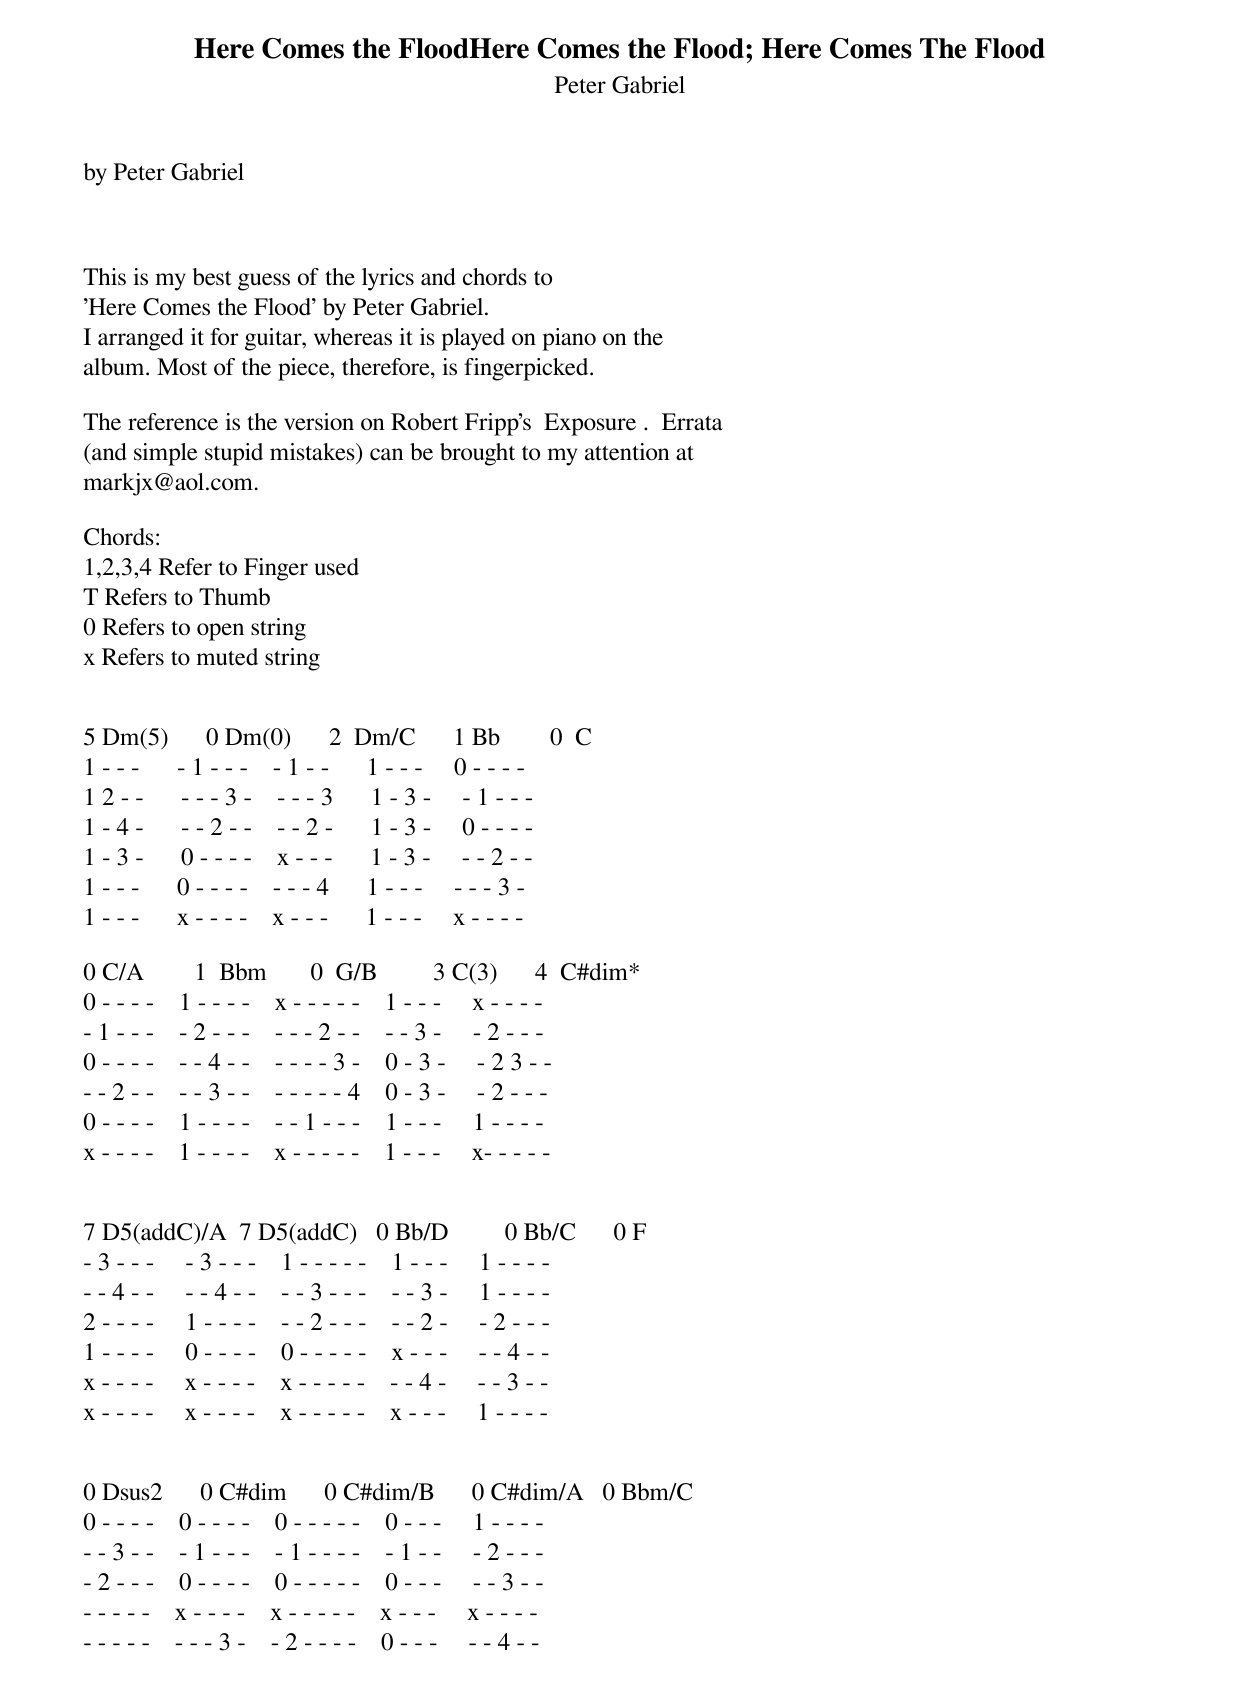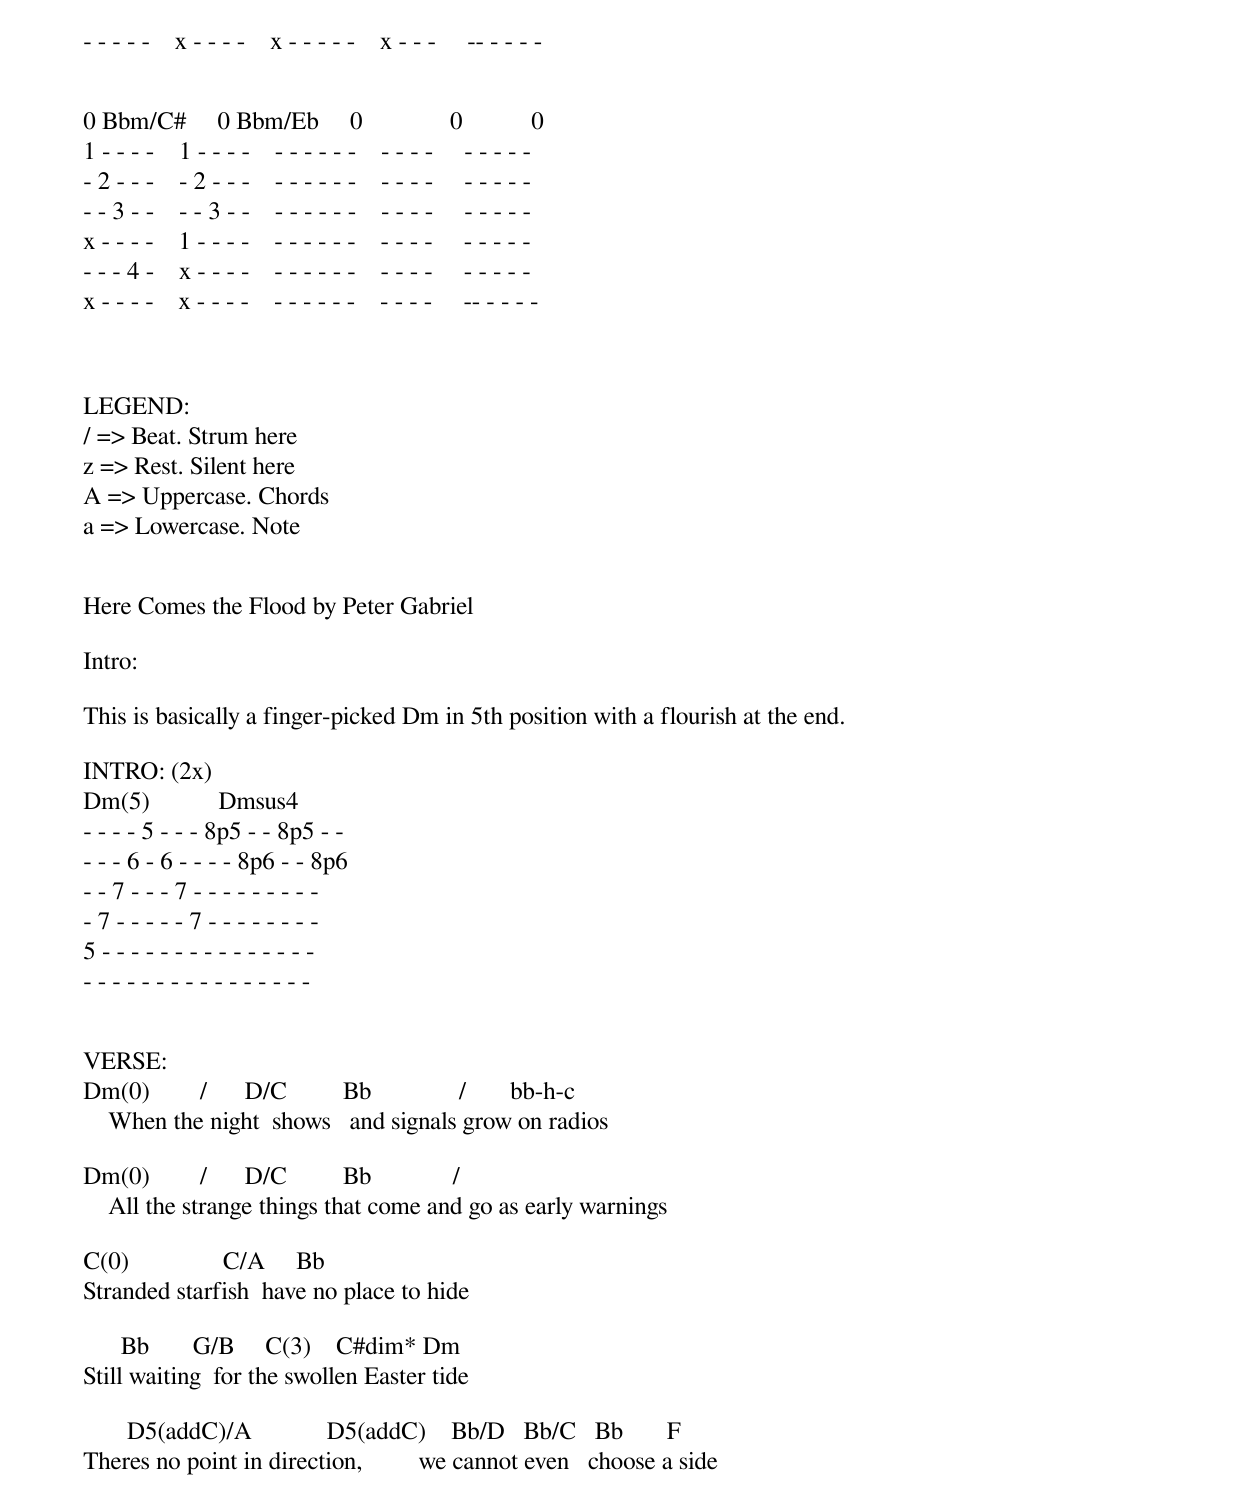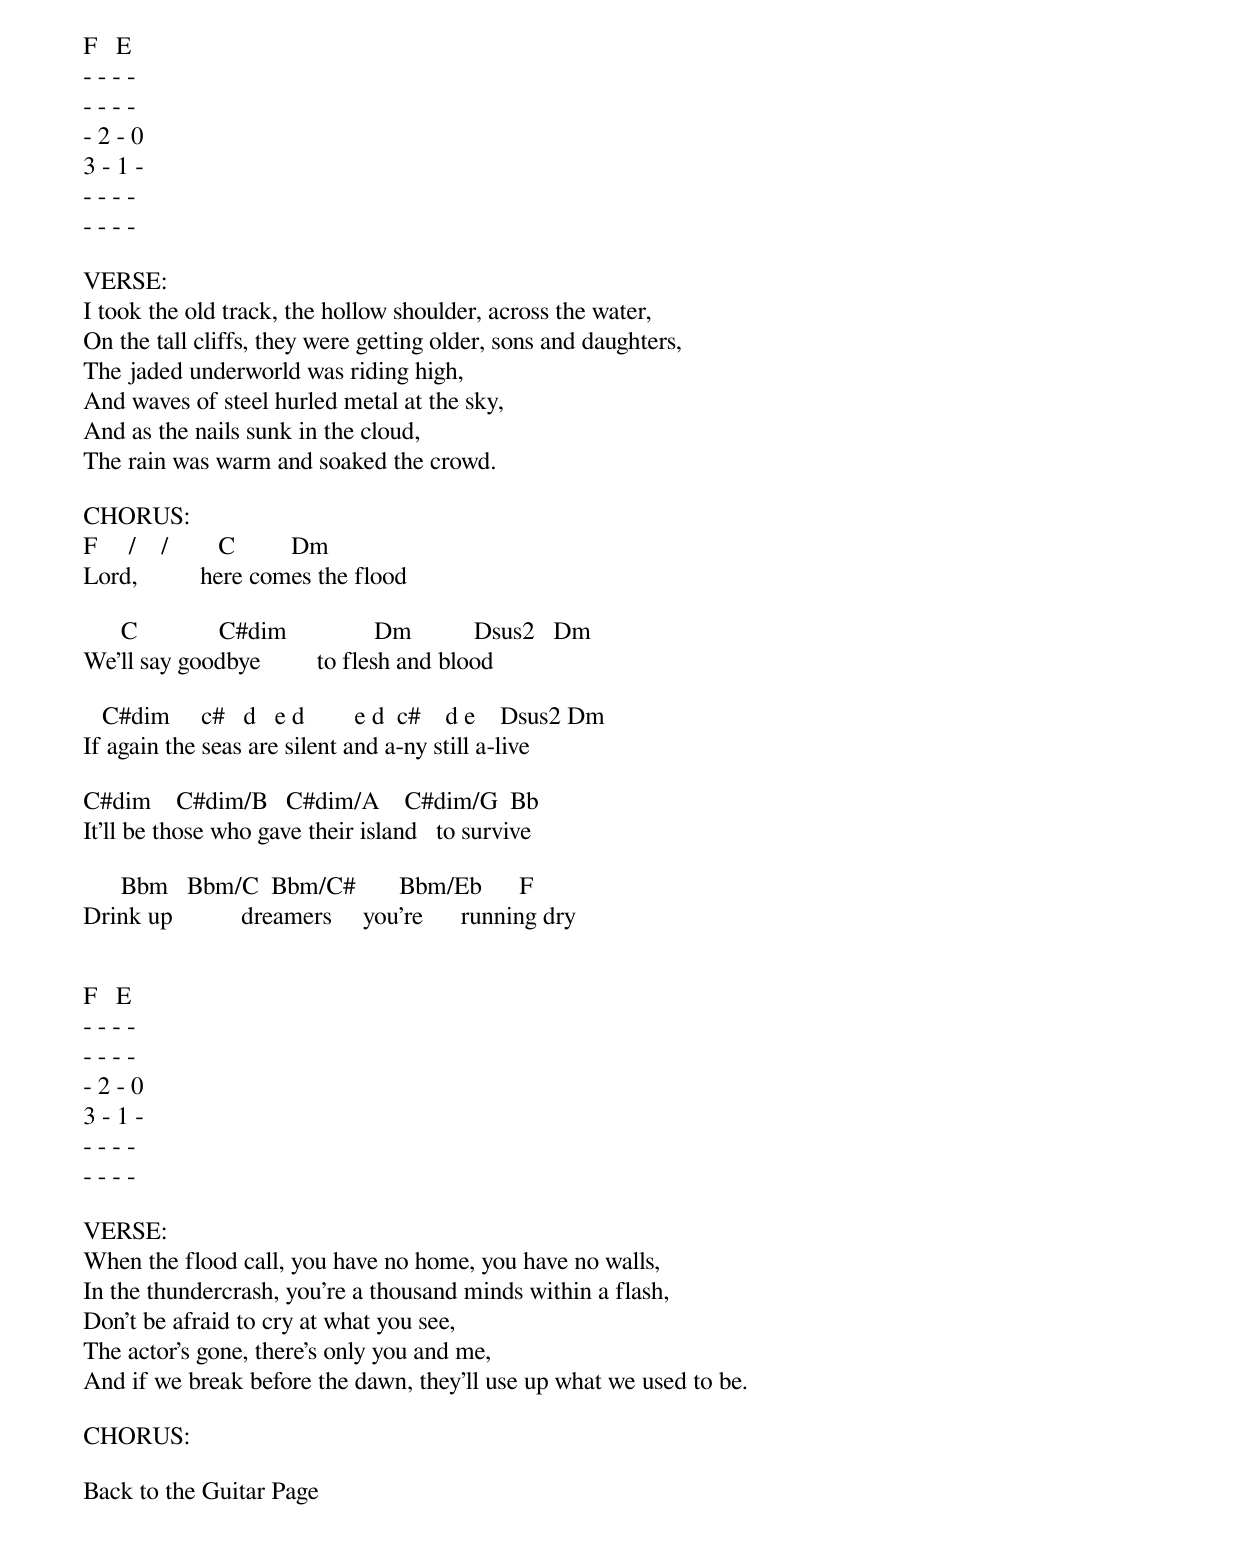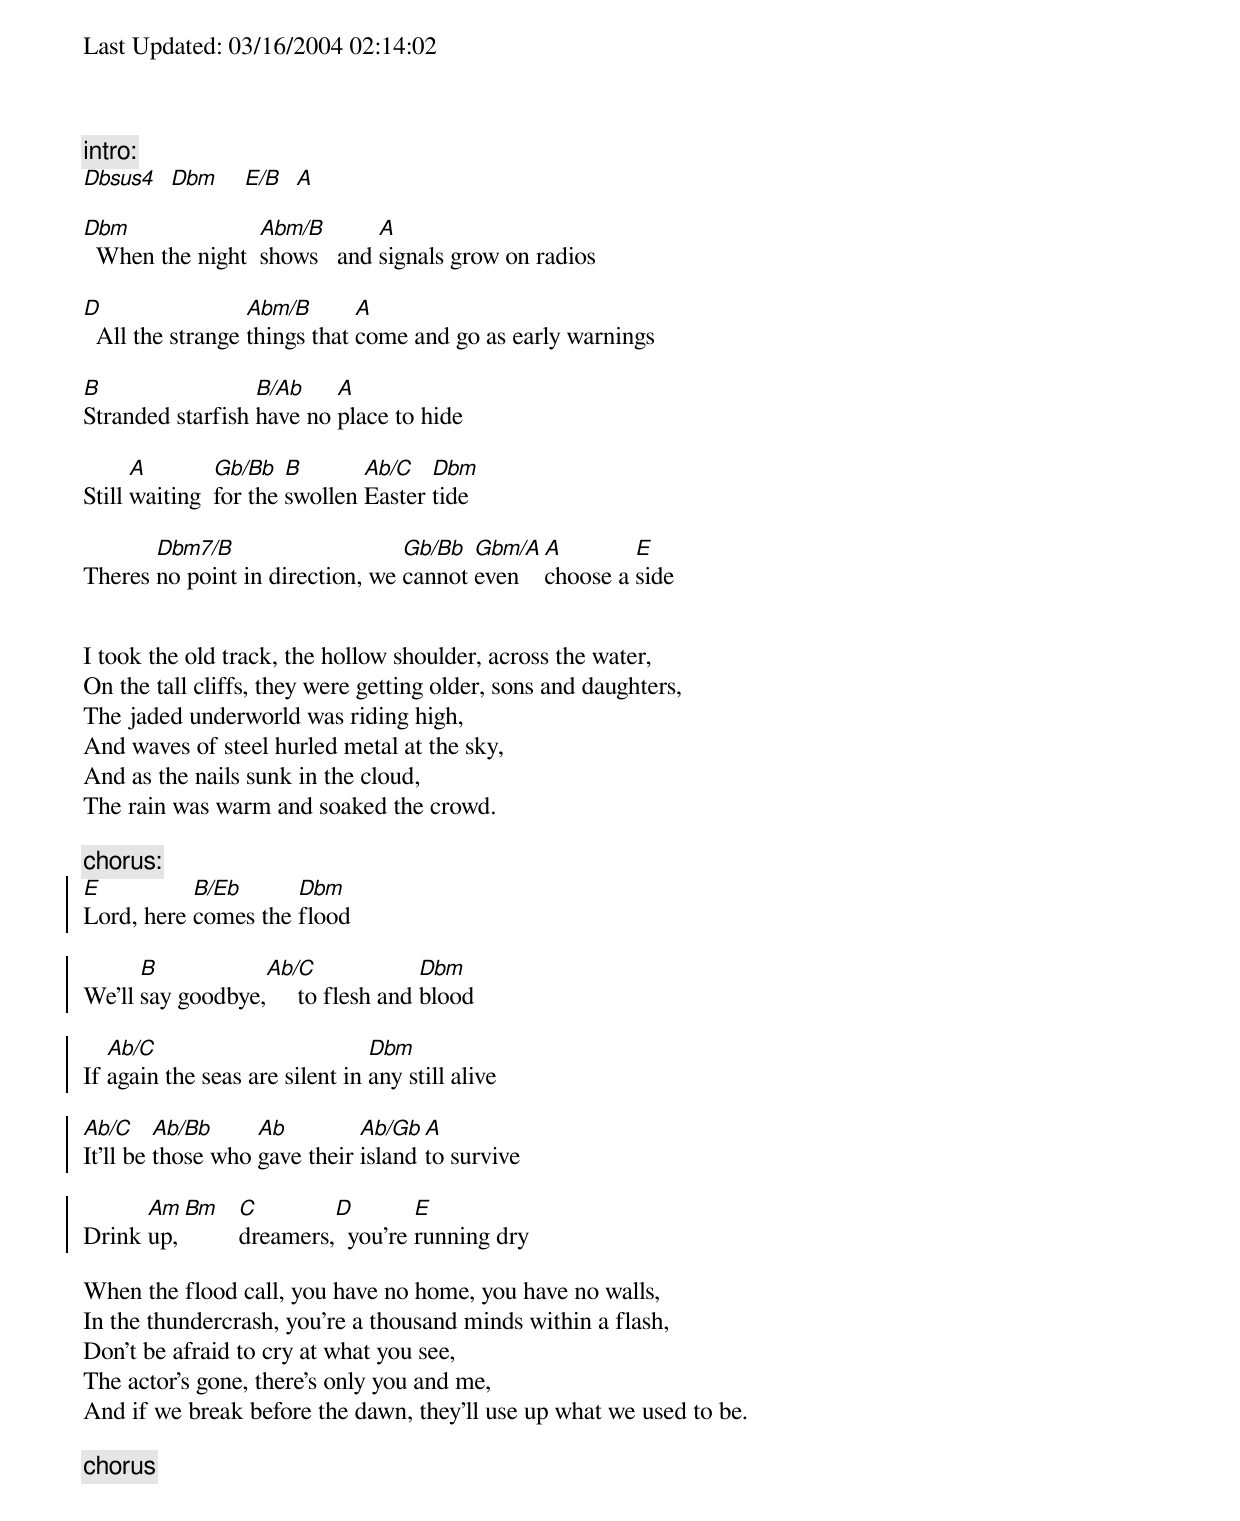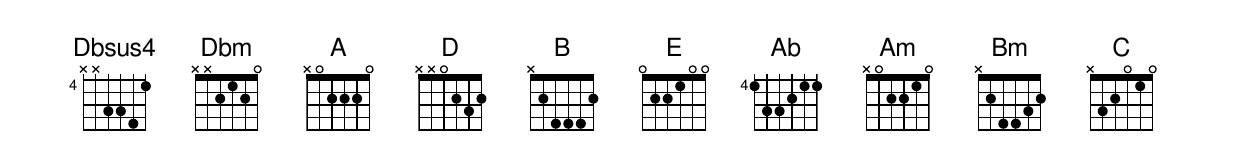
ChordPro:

Here Comes the FloodHere Comes the Flood
by Peter Gabriel



This is my best guess of the lyrics and chords to
'Here Comes the Flood' by Peter Gabriel.
I arranged it for guitar, whereas it is played on piano on the
album. Most of the piece, therefore, is fingerpicked.

The reference is the version on Robert Fripp's  Exposure .  Errata
(and simple stupid mistakes) can be brought to my attention at
markjx@aol.com.

Chords:
1,2,3,4 Refer to Finger used
T Refers to Thumb
0 Refers to open string
x Refers to muted string


5 Dm(5)      0 Dm(0)      2  Dm/C      1 Bb        0  C
1 - - -      - 1 - - -    - 1 - -      1 - - -     0 - - - -
1 2 - -      - - - 3 -    - - - 3      1 - 3 -     - 1 - - -
1 - 4 -      - - 2 - -    - - 2 -      1 - 3 -     0 - - - -
1 - 3 -      0 - - - -    x - - -      1 - 3 -     - - 2 - -
1 - - -      0 - - - -    - - - 4      1 - - -     - - - 3 -
1 - - -      x - - - -    x - - -      1 - - -     x - - - -

0 C/A        1  Bbm       0  G/B         3 C(3)      4  C#dim*
0 - - - -    1 - - - -    x - - - - -    1 - - -     x - - - -
- 1 - - -    - 2 - - -    - - - 2 - -    - - 3 -     - 2 - - -
0 - - - -    - - 4 - -    - - - - 3 -    0 - 3 -     - 2 3 - -
- - 2 - -    - - 3 - -    - - - - - 4    0 - 3 -     - 2 - - -
0 - - - -    1 - - - -    - - 1 - - -    1 - - -     1 - - - -
x - - - -    1 - - - -    x - - - - -    1 - - -     x- - - - -


7 D5(addC)/A  7 D5(addC)   0 Bb/D         0 Bb/C      0 F
- 3 - - -     - 3 - - -    1 - - - - -    1 - - -     1 - - - -
- - 4 - -     - - 4 - -    - - 3 - - -    - - 3 -     1 - - - -
2 - - - -     1 - - - -    - - 2 - - -    - - 2 -     - 2 - - -
1 - - - -     0 - - - -    0 - - - - -    x - - -     - - 4 - -
x - - - -     x - - - -    x - - - - -    - - 4 -     - - 3 - -
x - - - -     x - - - -    x - - - - -    x - - -     1 - - - -


0 Dsus2      0 C#dim      0 C#dim/B      0 C#dim/A   0 Bbm/C
0 - - - -    0 - - - -    0 - - - - -    0 - - -     1 - - - -
- - 3 - -    - 1 - - -    - 1 - - - -    - 1 - -     - 2 - - -
- 2 - - -    0 - - - -    0 - - - - -    0 - - -     - - 3 - -
- - - - -    x - - - -    x - - - - -    x - - -     x - - - -
- - - - -    - - - 3 -    - 2 - - - -    0 - - -     - - 4 - -
- - - - -    x - - - -    x - - - - -    x - - -     -- - - - -


0 Bbm/C#     0 Bbm/Eb     0              0           0
1 - - - -    1 - - - -    - - - - - -    - - - -     - - - - -
- 2 - - -    - 2 - - -    - - - - - -    - - - -     - - - - -
- - 3 - -    - - 3 - -    - - - - - -    - - - -     - - - - -
x - - - -    1 - - - -    - - - - - -    - - - -     - - - - -
- - - 4 -    x - - - -    - - - - - -    - - - -     - - - - -
x - - - -    x - - - -    - - - - - -    - - - -     -- - - - -



LEGEND:
/ => Beat. Strum here
z => Rest. Silent here
A => Uppercase. Chords
a => Lowercase. Note


Here Comes the Flood by Peter Gabriel

Intro:

This is basically a finger-picked Dm in 5th position with a flourish at the end.

INTRO: (2x)
Dm(5)           Dmsus4
- - - - 5 - - - 8p5 - - 8p5 - -
- - - 6 - 6 - - - - 8p6 - - 8p6
- - 7 - - - 7 - - - - - - - - -
- 7 - - - - - 7 - - - - - - - -
5 - - - - - - - - - - - - - - -
- - - - - - - - - - - - - - - -


VERSE:
Dm(0)        /      D/C         Bb              /       bb-h-c
    When the night  shows   and signals grow on radios

Dm(0)        /      D/C         Bb             /
    All the strange things that come and go as early warnings

C(0)               C/A     Bb
Stranded starfish  have no place to hide

      Bb       G/B     C(3)    C#dim* Dm
Still waiting  for the swollen Easter tide

       D5(addC)/A            D5(addC)    Bb/D   Bb/C   Bb       F
Theres no point in direction,         we cannot even   choose a side


F   E
- - - -
- - - -
- 2 - 0
3 - 1 -
- - - -
- - - -

VERSE:
I took the old track, the hollow shoulder, across the water,
On the tall cliffs, they were getting older, sons and daughters,
The jaded underworld was riding high,
And waves of steel hurled metal at the sky,
And as the nails sunk in the cloud,
The rain was warm and soaked the crowd.

CHORUS:
F     /    /        C         Dm
Lord,          here comes the flood

      C             C#dim              Dm          Dsus2   Dm
We'll say goodbye         to flesh and blood

   C#dim     c#   d   e d        e d  c#    d e    Dsus2 Dm
If again the seas are silent and a-ny still a-live

C#dim    C#dim/B   C#dim/A    C#dim/G  Bb
It'll be those who gave their island   to survive

      Bbm   Bbm/C  Bbm/C#       Bbm/Eb      F
Drink up           dreamers     you're      running dry


F   E
- - - -
- - - -
- 2 - 0
3 - 1 -
- - - -
- - - -

VERSE:
When the flood call, you have no home, you have no walls,
In the thundercrash, you're a thousand minds within a flash,
Don't be afraid to cry at what you see,
The actor's gone, there's only you and me,
And if we break before the dawn, they'll use up what we used to be.

CHORUS:

Back to the Guitar Page
Last Updated: 03/16/2004 02:14:02


{t:Here Comes The Flood}
{st:Peter Gabriel}

{c:intro:}
[Dbsus4]  [Dbm]    [E/B]  [A]

[Dbm]  When the night  [Abm/B]shows   and [A]signals grow on radios

[D]  All the strange [Abm/B]things that [A]come and go as early warnings

[B]Stranded starfish [B/Ab]have no [A]place to hide

Still [A]waiting  [Gb/Bb]for the [B]swollen [Ab/C]Easter [Dbm]tide

Theres [Dbm7/B]no point in direction, we [Gb/Bb]cannot [Gbm/A]even  [A]choose a [E]side


I took the old track, the hollow shoulder, across the water,
On the tall cliffs, they were getting older, sons and daughters,
The jaded underworld was riding high,
And waves of steel hurled metal at the sky,
And as the nails sunk in the cloud,
The rain was warm and soaked the crowd.

{c:chorus:}
{soc}
[E]Lord, here [B/Eb]comes the [Dbm]flood

We'll [B]say goodbye,[Ab/C]     to flesh and [Dbm]blood

If [Ab/C]again the seas are silent in [Dbm]any still alive

[Ab/C]It'll be [Ab/Bb]those who [Ab]gave their [Ab/Gb]island [A]to survive

Drink [Am]up,[Bm]   [C]dreamers,[D]  you're [E]running dry
{eoc}

When the flood call, you have no home, you have no walls,
In the thundercrash, you're a thousand minds within a flash,
Don't be afraid to cry at what you see,
The actor's gone, there's only you and me,
And if we break before the dawn, they'll use up what we used to be.

{c:chorus}
